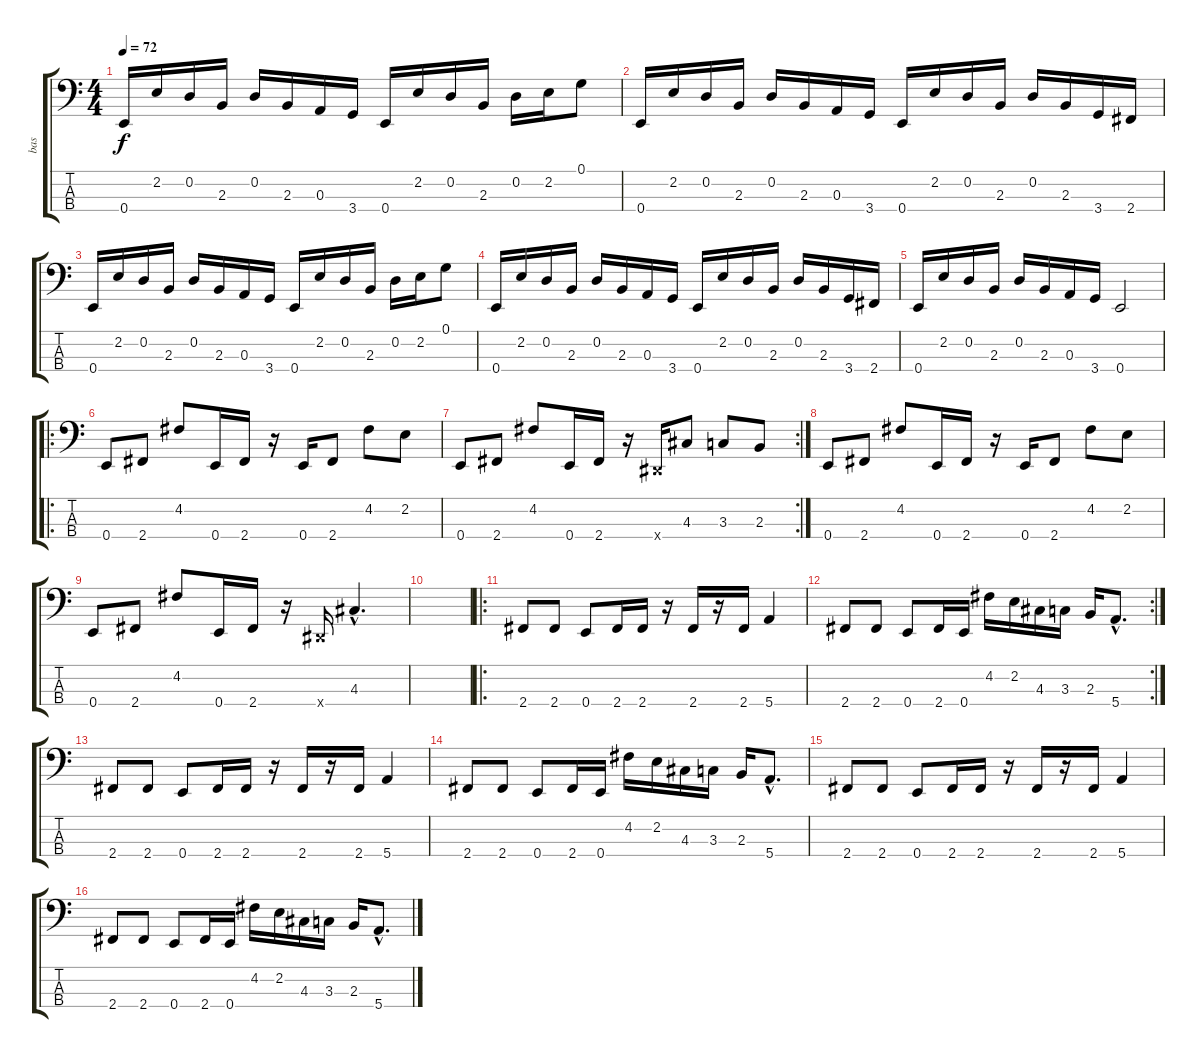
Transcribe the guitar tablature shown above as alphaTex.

\track ("bas" "bas") {instrument electricbasspick}
\staff {score tabs}
\tuning (G2 D2 A1 E1) {hide}
\ts (4 4)
\tempo 72
\clef f4
\ks c
0.4.16{dy f instrument electricbasspick} 2.2.16 0.2.16 2.3.16 0.2.16 2.3.16 0.3.16 3.4.16 0.4.16 2.2.16 0.2.16 2.3.16 0.2.16 2.2.16 0.1.8 |
0.4.16 2.2.16 0.2.16 2.3.16 0.2.16 2.3.16 0.3.16 3.4.16 0.4.16 2.2.16 0.2.16 2.3.16 0.2.16 2.3.16 3.4.16 2.4.16 |
0.4.16 2.2.16 0.2.16 2.3.16 0.2.16 2.3.16 0.3.16 3.4.16 0.4.16 2.2.16 0.2.16 2.3.16 0.2.16 2.2.16 0.1.8 |
0.4.16 2.2.16 0.2.16 2.3.16 0.2.16 2.3.16 0.3.16 3.4.16 0.4.16 2.2.16 0.2.16 2.3.16 0.2.16 2.3.16 3.4.16 2.4.16 |
0.4.16 2.2.16 0.2.16 2.3.16 0.2.16 2.3.16 0.3.16 3.4.16 0.4.2 |
\ro
0.4.8 2.4.8 4.2.8 0.4.16 2.4.16 r.16 0.4.16 2.4.8 4.2.8 2.2.8 |
\rc 2
0.4.8 2.4.8 4.2.8 0.4.16 2.4.16 r.16 -1.4{x}.16 4.3.8 3.3.8 2.3.8 |
0.4.8 2.4.8 4.2.8 0.4.16 2.4.16 r.16 0.4.16 2.4.8 4.2.8 2.2.8 |
0.4.8 2.4.8 4.2.8 0.4.16 2.4.16 r.16 -1.4{x}.16 4.3{hac}.4{d} |
|
\ro
2.4.8 2.4.8 0.4.8 2.4.16 2.4.16 r.16 2.4.16 r.16 2.4.16 5.4.4 |
\rc 2
2.4.8 2.4.8 0.4.8 2.4.16 0.4.16 4.2.16 2.2.16 4.3.16 3.3.16 2.3.16 5.4{hac}.8{d} |
2.4.8 2.4.8 0.4.8 2.4.16 2.4.16 r.16 2.4.16 r.16 2.4.16 5.4.4 |
2.4.8 2.4.8 0.4.8 2.4.16 0.4.16 4.2.16 2.2.16 4.3.16 3.3.16 2.3.16 5.4{hac}.8{d} |
2.4.8 2.4.8 0.4.8 2.4.16 2.4.16 r.16 2.4.16 r.16 2.4.16 5.4.4 |
2.4.8 2.4.8 0.4.8 2.4.16 0.4.16 4.2.16 2.2.16 4.3.16 3.3.16 2.3.16 5.4{hac}.8{d}
